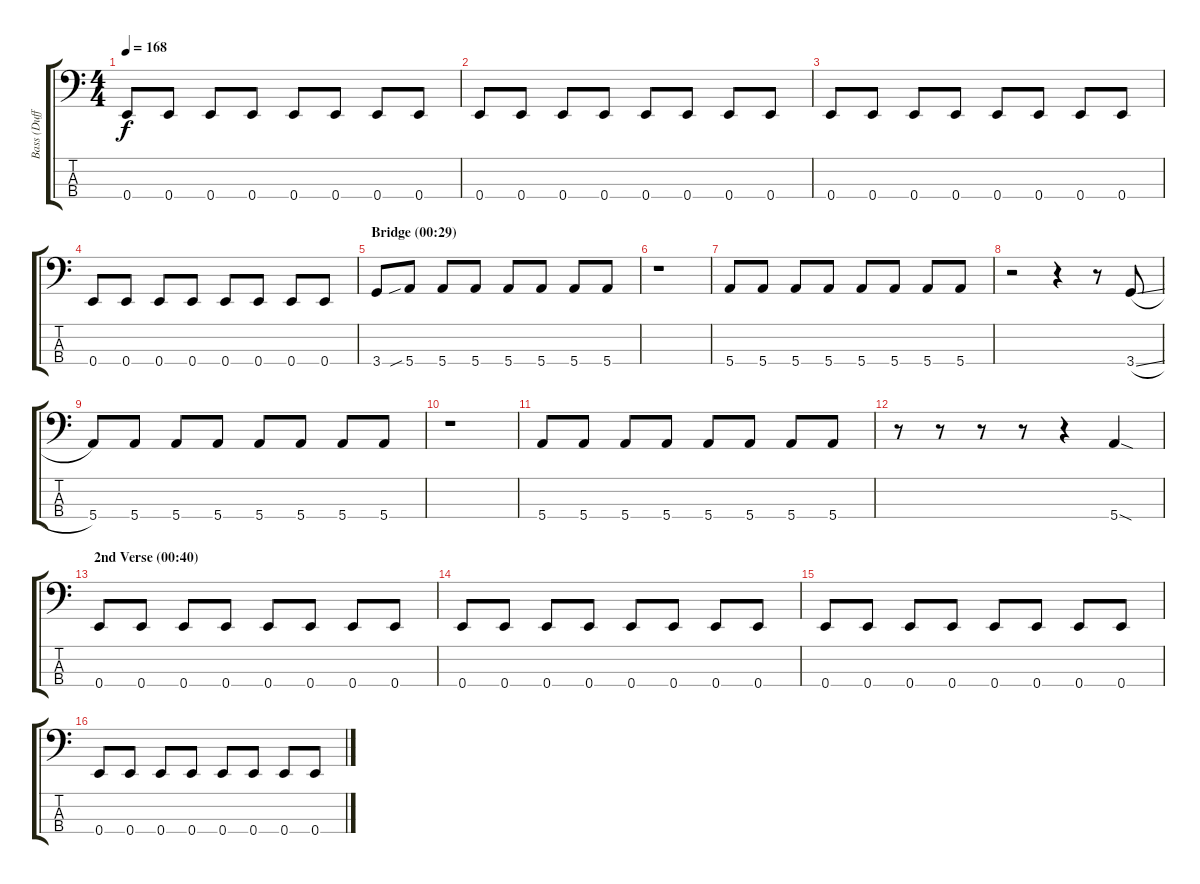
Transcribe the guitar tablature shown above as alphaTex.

\track ("Bass (Duff McKagan)" "Bass (Duff") {instrument electricbassfinger}
\staff {score tabs}
\tuning (G2 D2 A1 E1) {hide}
\ts (4 4)
\tempo 168
\clef f4
\ks c
0.4.8{dy f} 0.4.8 0.4.8 0.4.8 0.4.8 0.4.8 0.4.8 0.4.8 |
0.4.8 0.4.8 0.4.8 0.4.8 0.4.8 0.4.8 0.4.8 0.4.8 |
0.4.8 0.4.8 0.4.8 0.4.8 0.4.8 0.4.8 0.4.8 0.4.8 |
0.4.8 0.4.8 0.4.8 0.4.8 0.4.8 0.4.8 0.4.8 0.4.8 |
\section ("" "Bridge (00:29)")
3.4.8 5.4{sib}.8 5.4.8 5.4.8 5.4.8 5.4.8 5.4.8 5.4.8 |
r.1 |
5.4.8 5.4.8 5.4.8 5.4.8 5.4.8 5.4.8 5.4.8 5.4.8 |
r.2 r.4 r.8 3.4{sl}.8 |
5.4.8 5.4.8 5.4.8 5.4.8 5.4.8 5.4.8 5.4.8 5.4.8 |
r.1 |
5.4.8 5.4.8 5.4.8 5.4.8 5.4.8 5.4.8 5.4.8 5.4.8 |
r.8 r.8 r.8 r.8 r.4 5.4{sod}.4 |
\section ("" "2nd Verse (00:40)")
0.4.8 0.4.8 0.4.8 0.4.8 0.4.8 0.4.8 0.4.8 0.4.8 |
0.4.8 0.4.8 0.4.8 0.4.8 0.4.8 0.4.8 0.4.8 0.4.8 |
0.4.8 0.4.8 0.4.8 0.4.8 0.4.8 0.4.8 0.4.8 0.4.8 |
0.4.8 0.4.8 0.4.8 0.4.8 0.4.8 0.4.8 0.4.8 0.4.8
